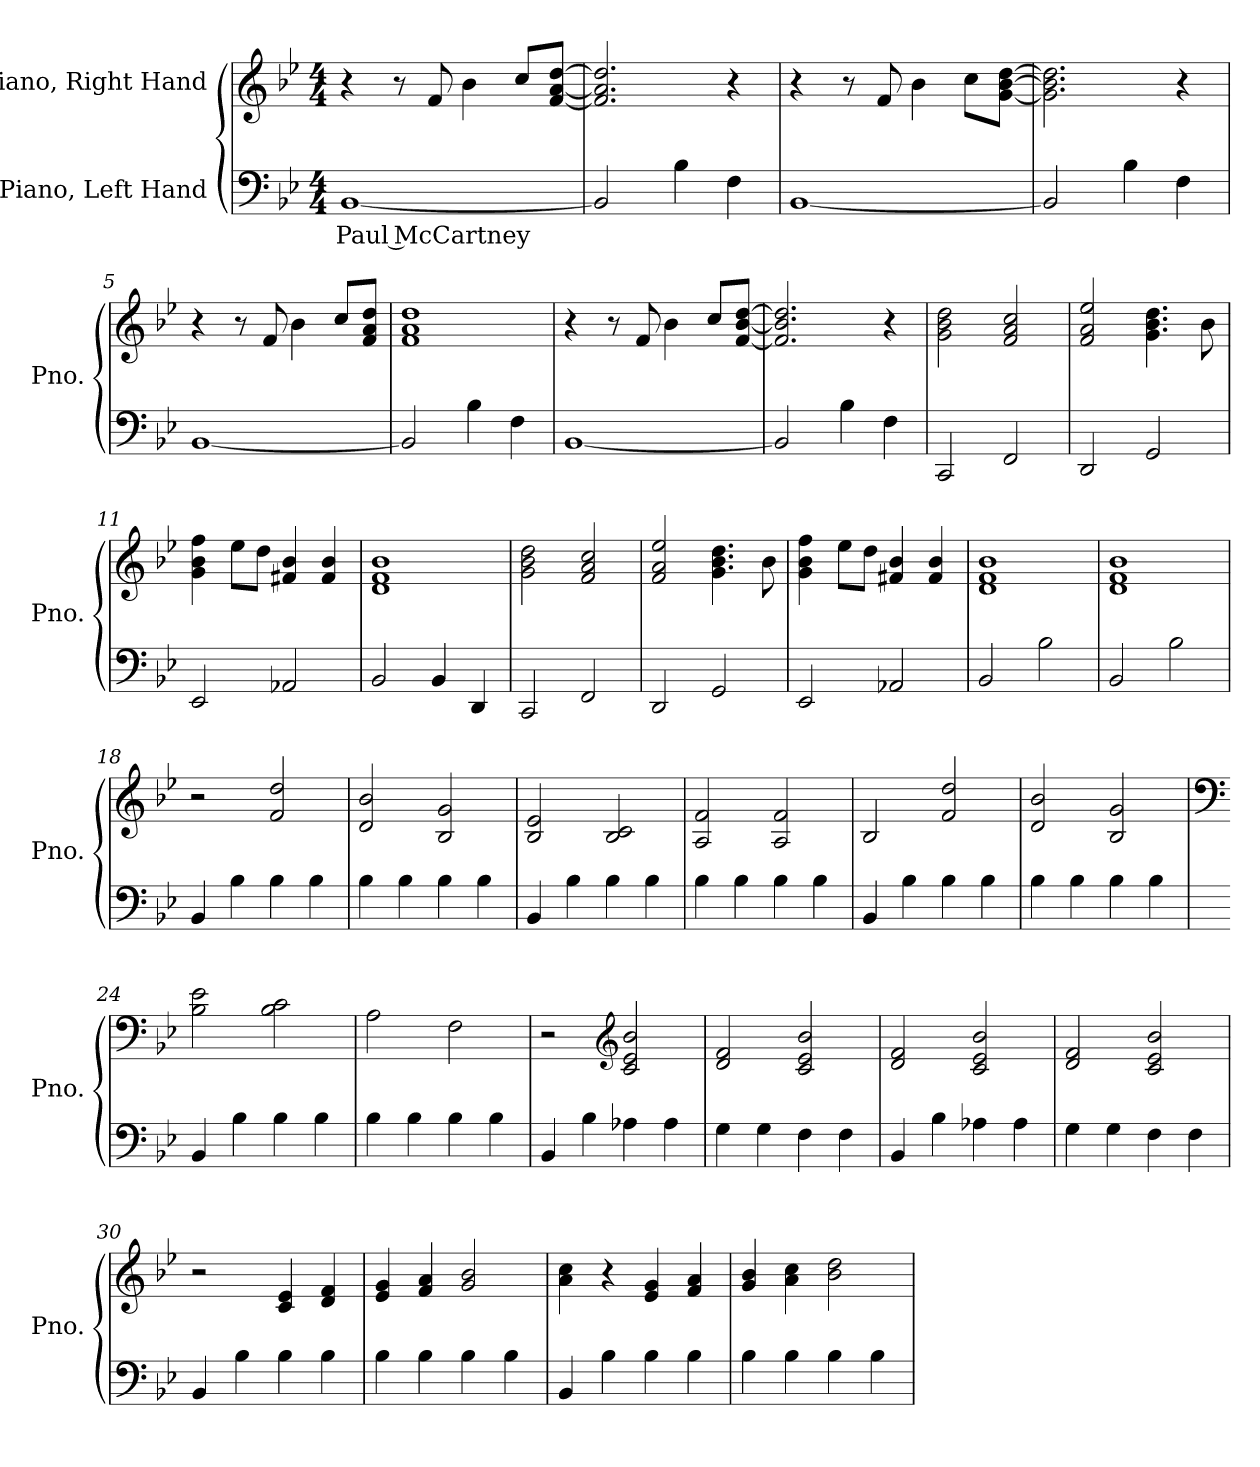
**kern	**text	**kern
*part2	*part2	*part1
*staff2	*staff2	*staff1
*I"Piano, Left Hand	*	*I"Piano, Right Hand
*I'Pno.	*	*I'Pno.
*clefF4	*	*clefG2
*k[b-e-]	*	*k[b-e-]
*M4/4	*	*M4/4
*MM100	*	*MM100
=1	=1	=1
!	!LO:LY:b	!
[1BB-	Paul McCartney	4r
.	.	8r
.	.	8f/
.	.	4b-\
.	.	8cc/L
.	.	[8f/ [8a/ [8dd/J
=2	=2	=2
2BB-/]	.	2.f/] 2.a/] 2.dd/]
4B-\	.	.
4F\	.	4r
=3	=3	=3
[1BB-	.	4r
.	.	8r
.	.	8f/
.	.	4b-\
.	.	8cc\L
.	.	[8g\ [8b-\ [8dd\J
=4	=4	=4
2BB-/]	.	2.g\] 2.b-\] 2.dd\]
4B-\	.	.
4F\	.	4r
=5	=5	=5
[1BB-	.	4r
.	.	8r
.	.	8f/
.	.	4b-\
.	.	8cc/L
.	.	8f/ 8a/ 8dd/J
!!LO:LB:g=z
=6	=6	=6
2BB-/]	.	1f 1a 1dd
4B-\	.	.
4F\	.	.
=7	=7	=7
[1BB-	.	4r
.	.	8r
.	.	8f/
.	.	4b-\
.	.	8cc/L
.	.	[8f/ [8b-/ [8dd/J
=8	=8	=8
2BB-/]	.	2.f/] 2.b-/] 2.dd/]
4B-\	.	.
4F\	.	4r
=9	=9	=9
2CC/	.	2g\ 2b-\ 2dd\
2FF/	.	2f/ 2a/ 2cc/
=10	=10	=10
2DD/	.	2f/ 2a/ 2ee-/
2GG/	.	4.g\ 4.b-\ 4.dd\
.	.	8b-\
=11	=11	=11
2EE-/	.	4g\ 4b-\ 4ff\
.	.	8ee-\L
.	.	8dd\J
2AA-X/	.	4f#X/ 4b-/
.	.	4f#/ 4b-/
=12	=12	=12
2BB-/	.	1d 1f 1b-
4BB-/	.	.
4DD/	.	.
=13	=13	=13
2CC/	.	2g\ 2b-\ 2dd\
2FF/	.	2f/ 2a/ 2cc/
=14	=14	=14
2DD/	.	2f/ 2a/ 2ee-/
2GG/	.	4.g\ 4.b-\ 4.dd\
.	.	8b-\
!!LO:LB:g=z
=15	=15	=15
2EE-/	.	4g\ 4b-\ 4ff\
.	.	8ee-\L
.	.	8dd\J
2AA-X/	.	4f#X/ 4b-/
.	.	4f#/ 4b-/
=16	=16	=16
2BB-/	.	1d 1f 1b-
2B-\	.	.
=17	=17	=17
2BB-/	.	1d 1f 1b-
2B-\	.	.
=18	=18	=18
4BB-/	.	2r
4B-\	.	.
4B-\	.	2f/ 2dd/
4B-\	.	.
=19	=19	=19
4B-\	.	2d/ 2b-/
4B-\	.	.
4B-\	.	2B-/ 2g/
4B-\	.	.
=20	=20	=20
4BB-/	.	2B-/ 2e-/
4B-\	.	.
4B-\	.	2B-/ 2c/
4B-\	.	.
=21	=21	=21
4B-\	.	2A/ 2f/
4B-\	.	.
4B-\	.	2A/ 2f/
4B-\	.	.
=22	=22	=22
4BB-/	.	2B-/
4B-\	.	.
4B-\	.	2f/ 2dd/
4B-\	.	.
!!LO:LB:g=z
=23	=23	=23
4B-\	.	2d/ 2b-/
4B-\	.	.
4B-\	.	2B-/ 2g/
4B-\	.	.
=24	=24	=24
*	*	*clefF4
4BB-/	.	2B-\ 2e-\
4B-\	.	.
4B-\	.	2B-\ 2c\
4B-\	.	.
=25	=25	=25
4B-\	.	2A\
4B-\	.	.
4B-\	.	2F\
4B-\	.	.
=26	=26	=26
4BB-/	.	2r
4B-\	.	.
*	*	*clefG2
4A-X\	.	2c/ 2e-/ 2b-/
4A-\	.	.
=27	=27	=27
4G\	.	2d/ 2f/
4G\	.	.
4F\	.	2c/ 2e-/ 2b-/
4F\	.	.
=28	=28	=28
4BB-/	.	2d/ 2f/
4B-\	.	.
4A-X\	.	2c/ 2e-/ 2b-/
4A-\	.	.
=29	=29	=29
4G\	.	2d/ 2f/
4G\	.	.
4F\	.	2c/ 2e-/ 2b-/
4F\	.	.
=30	=30	=30
4BB-/	.	2r
4B-\	.	.
4B-\	.	4c/ 4e-/
4B-\	.	4d/ 4f/
!!LO:LB:g=z
=31	=31	=31
4B-\	.	4e-/ 4g/
4B-\	.	4f/ 4a/
4B-\	.	2g/ 2b-/
4B-\	.	.
=32	=32	=32
4BB-/	.	4a\ 4cc\
4B-\	.	4r
4B-\	.	4e-/ 4g/
4B-\	.	4f/ 4a/
=33	=33	=33
4B-\	.	4g/ 4b-/
4B-\	.	4a\ 4cc\
4B-\	.	2b-\ 2dd\
4B-\	.	.
=	=	=
*-	*-	*-
